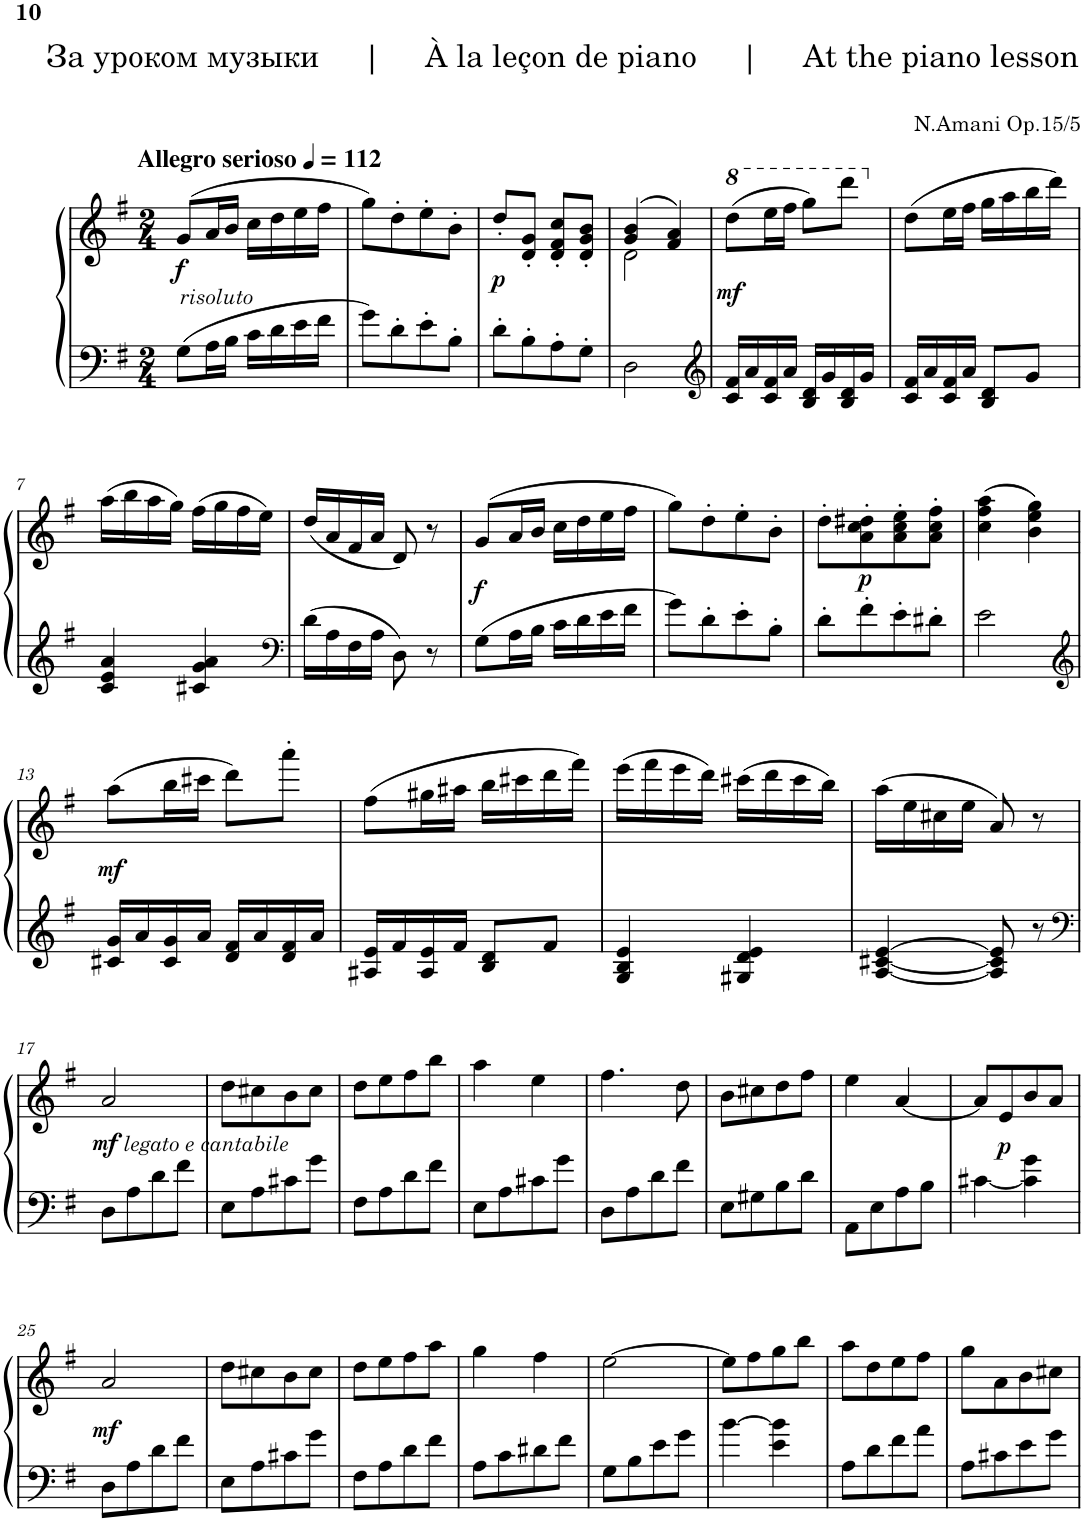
**kern	**kern	**dynam
*part1	*part1	*part1
*staff2	*staff1	*staff1/2
*I"Piano	*	*
*I'Pno.	*	*
!!LO:PB:g=z
*clefF4	*clefG2	*
*k[f#]	*k[f#]	*
*M2/4	*M2/4	*
*MM112	*MM112	*
=1	=1	=1
!	!LO:TX:a:B:t=Allegro serioso	!
!	!	!LO:DY:b
8G\L	(8g/L	f
!	!LO:TX:b:i:t=risoluto	!
16A\L	16a/L	.
16B\JJ	16b/JJ	.
16c\LL	16cc\LL	.
16d\	16dd\	.
16e\	16ee\	.
16f#\JJ	16ff#\JJ	.
=2	=2	=2
8g\L	8gg\L)	.
8d'\	8dd'\	.
8e'\	8ee'\	.
8B'\J	8b'\J	.
=3	=3	=3
!	!	!LO:DY:b
8d'\L	8dd'/L	p
8B'\	8d/' 8g/'J	.
8A'\	8d/' 8f#/' 8cc/'L	.
8G'\J	8d/' 8g/' 8b/'J	.
=4	=4	=4
*	*^	*
2D\	(4g/ 4b/	2d\	.
.	4f#/ 4a/)	.	.
*	*v	*v	*
=5	=5	=5
*clefG2	*	*
*	*8va	*
!	!	!LO:DY:b
16c/ 16f#/LL	(8ddd\L	mf
16a/	.	.
16c/ 16f#/	16eee\L	.
16a/JJ	16fff#\JJ	.
16B/ 16d/LL	8ggg\L)	.
16g/	.	.
16B/ 16d/	8dddd\J	.
16g/JJ	.	.
=6	=6	=6
*	*X8va	*
16c/ 16f#/LL	(8dd\L	.
16a/	.	.
16c/ 16f#/	16ee\L	.
16a/JJ	16ff#\JJ	.
8B/ 8d/L	16gg\LL	.
.	16aa\	.
8g/J	16bb\	.
.	16ddd\JJ)	.
!!LO:LB:g=z
=7	=7	=7
4c/ 4e/ 4a/	(16aa\LL	.
.	16bb\	.
.	16aa\	.
.	16gg\JJ)	.
4c#X/ 4g/ 4a/	(16ff#\LL	.
.	16gg\	.
.	16ff#\	.
.	16ee\JJ)	.
=8	=8	=8
*clefF4	*	*
16d\LL	(16dd/LL	.
16A\	16a/	.
16F#\	16f#/	.
16A\JJ	16a/JJ	.
8D\	8d/)	.
8r	8r	.
=9	=9	=9
!	!	!LO:DY:b
8G\L	(8g/L	f
16A\L	16a/L	.
16B\JJ	16b/JJ	.
16c\LL	16cc\LL	.
16d\	16dd\	.
16e\	16ee\	.
16f#\JJ	16ff#\JJ	.
=10	=10	=10
8g\L	8gg\L)	.
8d'\	8dd'\	.
8e'\	8ee'\	.
8B'\J	8b'\J	.
=11	=11	=11
8d'\L	8dd'\L	.
!	!	!LO:DY:b
8f#'\	8a\' 8cc\' 8dd#X\'	p
8e'\	8a\' 8cc\' 8ee\'	.
8d#X'\J	8a\' 8cc\' 8ff#\'J	.
=12	=12	=12
2e\	(4cc\ 4ff#\ 4aa\	.
.	4b\ 4ee\ 4gg\)	.
!!LO:LB:g=z
=13	=13	=13
*clefG2	*	*
!	!	!LO:DY:b
16c#X/ 16g/LL	(8aa\L	mf
16a/	.	.
16c#/ 16g/	16bb\L	.
16a/JJ	16ccc#X\JJ	.
16d/ 16f#/LL	8ddd\L)	.
16a/	.	.
16d/ 16f#/	8aaa'\J	.
16a/JJ	.	.
=14	=14	=14
16A#X/ 16e/LL	(8ff#\L	.
16f#/	.	.
16A#/ 16e/	16gg#X\L	.
16f#/JJ	16aa#X\JJ	.
8B/ 8d/L	16bb\LL	.
.	16ccc#X\	.
8f#/J	16ddd\	.
.	16fff#\JJ)	.
=15	=15	=15
4G/ 4B/ 4e/	(16eee\LL	.
.	16fff#\	.
.	16eee\	.
.	16ddd\JJ)	.
4G#X/ 4d/ 4e/	(16ccc#X\LL	.
.	16ddd\	.
.	16ccc#\	.
.	16bb\JJ)	.
=16	=16	=16
[4A/ [4c#X/ [4e/	(16aa\LL	.
.	16ee\	.
.	16cc#X\	.
.	16ee\JJ	.
8A/] 8c#/] 8e/]	8a/)	.
8r	8r	.
!!LO:LB:g=z
=17	=17	=17
*clefF4	*	*
!	!LO:TX:b:i:t=legato e cantabile	!
!	!	!LO:DY:b
8D\L	2a/	mf
8A\	.	.
8d\	.	.
8f#\J	.	.
=18	=18	=18
8E\L	8dd\L	.
8A\	8cc#X\	.
8c#X\	8b\	.
8g\J	8cc#\J	.
=19	=19	=19
8F#\L	8dd\L	.
8A\	8ee\	.
8d\	8ff#\	.
8f#\J	8bb\J	.
=20	=20	=20
8E\L	4aa\	.
8A\	.	.
8c#X\	4ee\	.
8g\J	.	.
=21	=21	=21
8D\L	4.ff#\	.
8A\	.	.
8d\	.	.
8f#\J	8dd\	.
=22	=22	=22
8E\L	8b\L	.
8G#X\	8cc#X\	.
8B\	8dd\	.
8d\J	8ff#\J	.
=23	=23	=23
8AA\L	4ee\	.
8E\	.	.
8A\	[4a/	.
8B\J	.	.
=24	=24	=24
[<4c#X\	8a/L]	.
!	!	!LO:DY:b
.	8e/	p
4c#\] 4g\	8b/	.
.	8a/J	.
!!LO:LB:g=z
=25	=25	=25
!	!	!LO:DY:b
8D\L	2a/	mf
8A\	.	.
8d\	.	.
8f#\J	.	.
=26	=26	=26
8E\L	8dd\L	.
8A\	8cc#X\	.
8c#X\	8b\	.
8g\J	8cc#\J	.
=27	=27	=27
8F#\L	8dd\L	.
8A\	8ee\	.
8d\	8ff#\	.
8f#\J	8aa\J	.
=28	=28	=28
8A\L	4gg\	.
8c\	.	.
8d#X\	4ff#\	.
8f#\J	.	.
=29	=29	=29
8G\L	[2ee\	.
8B\	.	.
8e\	.	.
8g\J	.	.
=30	=30	=30
[4b\	8ee\L]	.
.	8ff#\	.
4e\ 4b\]	8gg\	.
.	8bb\J	.
=31	=31	=31
8A\L	8aa\L	.
8d\	8dd\	.
8f#\	8ee\	.
8a\J	8ff#\J	.
=32	=32	=32
8A\L	8gg\L	.
8c#X\	8a\	.
8e\	8b\	.
8g\J	8cc#X\J	.
=	=	=
*-	*-	*-
